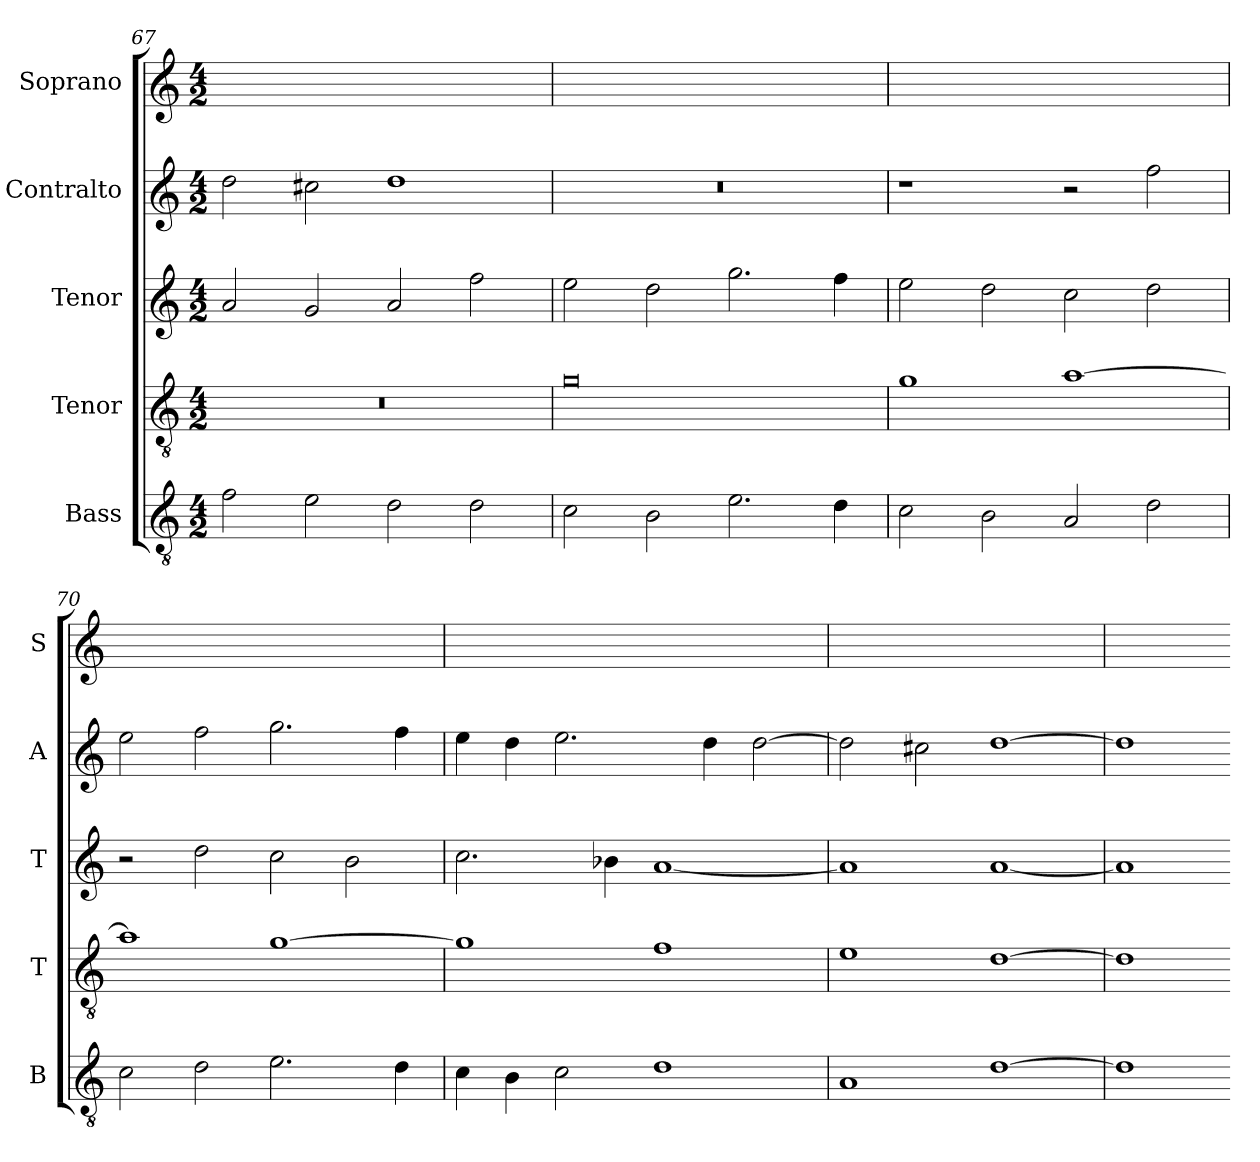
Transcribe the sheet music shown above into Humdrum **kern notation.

**kern	**kern	**kern	**kern	**kern
*part5	*part4	*part3	*part2	*part1
*staff5	*staff4	*staff3	*staff2	*staff1
*I"Bass	*I"Tenor	*I"Tenor	*I"Contralto	*I"Soprano
*I'B	*I'T	*I'T	*I'A	*I'S
*clefGv2	*clefGv2	*clefG2	*clefG2	*clefG2
*k[]	*k[]	*k[]	*k[]	*k[]
*G:mix	*G:mix	*G:mix	*G:mix	*G:mix
*M4/2	*M4/2	*M4/2	*M4/2	*M4/2
=67	=67	=67	=67	=67
2f	0r	2a	2dd	0ryy
2e	.	2g	2cc#X	.
2d	.	2a	1dd	.
2d	.	2ff	.	.
=68	=68	=68	=68	=68
2c	0g	2ee	0r	0ryy
2B	.	2dd	.	.
2.e	.	2.gg	.	.
4d	.	4ff	.	.
=69	=69	=69	=69	=69
2c	1g	2ee	1r	0ryy
2B	.	2dd	.	.
2A	[1a	2cc	2r	.
2d	.	2dd	2ff	.
=70	=70	=70	=70	=70
2c	1a]	2r	2ee	0ryy
2d	.	2dd	2ff	.
2.e	[1g	2cc	2.gg	.
.	.	2b	.	.
4d	.	.	4ff	.
=71	=71	=71	=71	=71
4c	1g]	2.cc	4ee	0ryy
4B	.	.	4dd	.
2c	.	.	2.ee	.
.	.	4b-X	.	.
1d	1f	[1a	.	.
.	.	.	4dd	.
.	.	.	[2dd	.
=72	=72	=72	=72	=72
1A	1e	1a]	2dd]	0ryy
.	.	.	2cc#X	.
[1d	[1d	[1a	[1dd	.
=73	=73	=73	=73	=73
1d]	1d]	1a]	1dd]	1ryy
=-	=-	=-	=-	=-
*-	*-	*-	*-	*-
